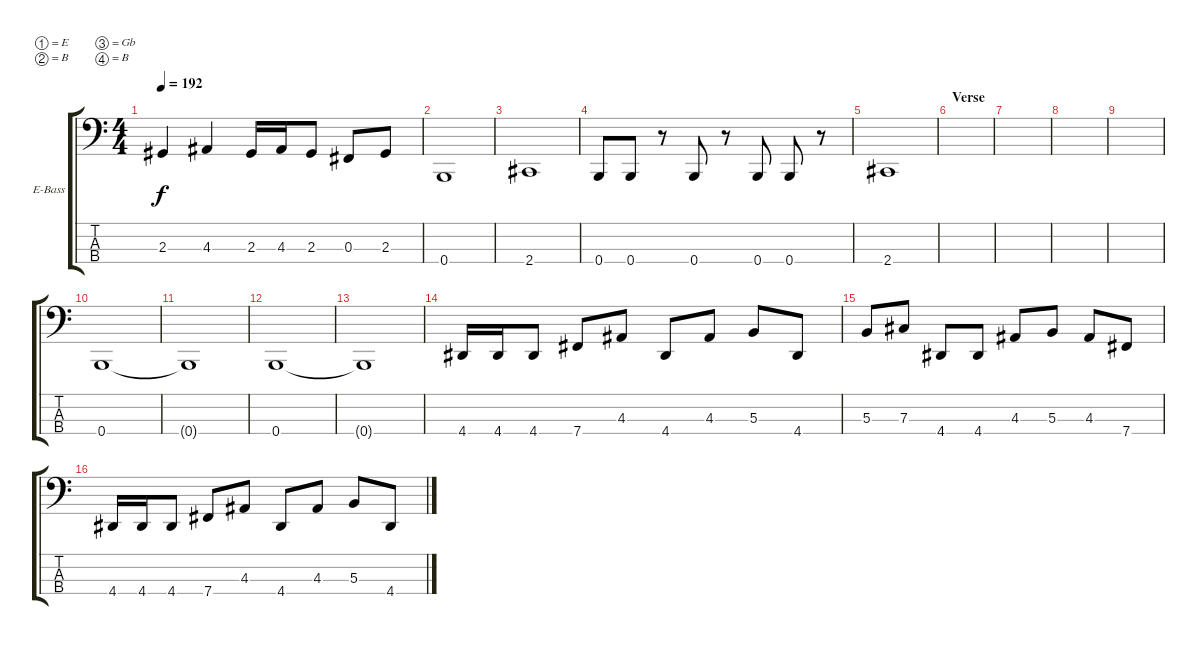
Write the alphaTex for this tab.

\bracketExtendMode groupsimilarinstruments
\firstSystemTrackNameOrientation horizontal
\otherSystemsTrackNameOrientation horizontal
\track ("Brent Fox" "E-Bass") {instrument electricbassfinger}
\staff {score tabs}
\tuning (E2 B1 Gb1 B0)
\ts (4 4)
\tempo 192
\clef f4
\ks aminor
2.3.4{dy f} 4.3.4 2.3.16 4.3.16 2.3.8 0.3.8 2.3.8 |
0.4.1 |
2.4.1 |
0.4.8 0.4.8 r.8 0.4.8 r.8 0.4.8 0.4.8 r.8 |
2.4.1 |
\section ("" "Verse")
|
|
|
|
0.4.1 |
0.4{t}.1 |
0.4.1 |
0.4{t}.1 |
4.4.16 4.4.16 4.4.8 7.4.8 4.3.8 4.4.8 4.3.8 5.3.8 4.4.8 |
5.3.8 7.3.8 4.4.8 4.4.8 4.3.8 5.3.8 4.3.8 7.4.8 |
4.4.16 4.4.16 4.4.8 7.4.8 4.3.8 4.4.8 4.3.8 5.3.8 4.4.8
